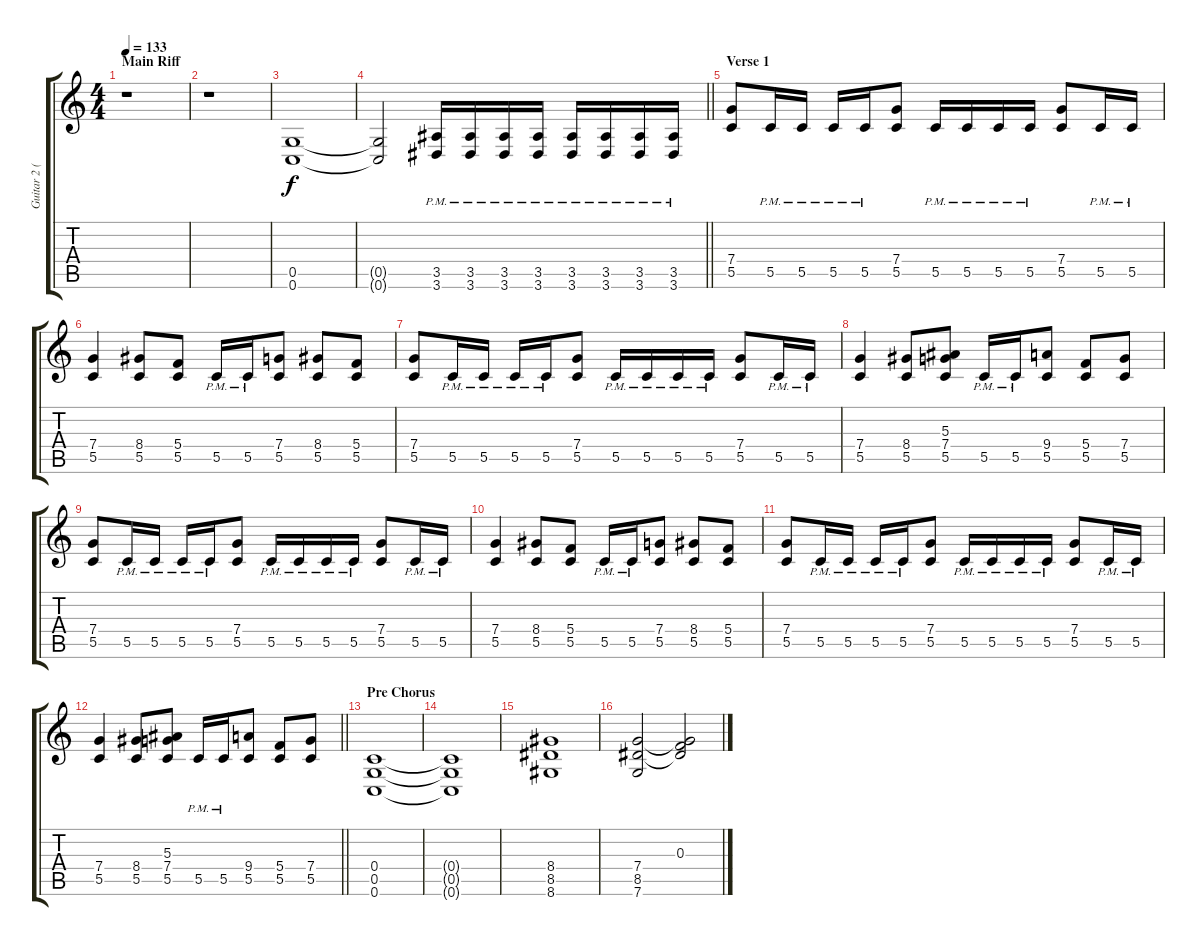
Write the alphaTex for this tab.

\track ("Guitar 2 (Robin)" "Guitar 2 (") {instrument distortionguitar}
\staff {score tabs}
\tuning (D4 A3 F3 C3 G2 C2) {hide}
\ts (4 4)
\section ("" "Main Riff")
\tempo 133
\clef g2
\ks c
r.1{dy f} |
r.1 |
(0.5 0.6).1 |
\barLineRight lightlight
(0.5{t} 0.6{t}).2 (3.5{pm} 3.6{pm}).16 (3.5{pm} 3.6{pm}).16 (3.5{pm} 3.6{pm}).16 (3.5{pm} 3.6{pm}).16 (3.5{pm} 3.6{pm}).16 (3.5{pm} 3.6{pm}).16 (3.5{pm} 3.6{pm}).16 (3.5{pm} 3.6{pm}).16 |
\section ("" "Verse 1")
(7.4 5.5).8 5.5{pm}.16 5.5{pm}.16 5.5{pm}.16 5.5{pm}.16 (7.4 5.5).8 5.5{pm}.16 5.5{pm}.16 5.5{pm}.16 5.5{pm}.16 (7.4 5.5).8 5.5{pm}.16 5.5{pm}.16 |
(7.4 5.5).4 (8.4 5.5).8 (5.4 5.5).8 5.5{pm}.16 5.5{pm}.16 (7.4 5.5).8 (8.4 5.5).8 (5.4 5.5).8 |
(7.4 5.5).8 5.5{pm}.16 5.5{pm}.16 5.5{pm}.16 5.5{pm}.16 (7.4 5.5).8 5.5{pm}.16 5.5{pm}.16 5.5{pm}.16 5.5{pm}.16 (7.4 5.5).8 5.5{pm}.16 5.5{pm}.16 |
(7.4 5.5).4 (8.4 5.5).8 (5.3 7.4 5.5).8 5.5{pm}.16 5.5{pm}.16 (9.4 5.5).8 (5.4 5.5).8 (7.4 5.5).8 |
(7.4 5.5).8 5.5{pm}.16 5.5{pm}.16 5.5{pm}.16 5.5{pm}.16 (7.4 5.5).8 5.5{pm}.16 5.5{pm}.16 5.5{pm}.16 5.5{pm}.16 (7.4 5.5).8 5.5{pm}.16 5.5{pm}.16 |
(7.4 5.5).4 (8.4 5.5).8 (5.4 5.5).8 5.5{pm}.16 5.5{pm}.16 (7.4 5.5).8 (8.4 5.5).8 (5.4 5.5).8 |
(7.4 5.5).8 5.5{pm}.16 5.5{pm}.16 5.5{pm}.16 5.5{pm}.16 (7.4 5.5).8 5.5{pm}.16 5.5{pm}.16 5.5{pm}.16 5.5{pm}.16 (7.4 5.5).8 5.5{pm}.16 5.5{pm}.16 |
\barLineRight lightlight
(7.4 5.5).4 (8.4 5.5).8 (5.3 7.4 5.5).8 5.5{pm}.16 5.5{pm}.16 (9.4 5.5).8 (5.4 5.5).8 (7.4 5.5).8 |
\section ("" "Pre Chorus")
(0.4 0.5 0.6).1 |
(0.4{t} 0.5{t} 0.6{t}).1 |
(8.4 8.5 8.6).1 |
(7.4 8.5 7.6).2 (0.3 7.4{t} 8.5{t}).2
